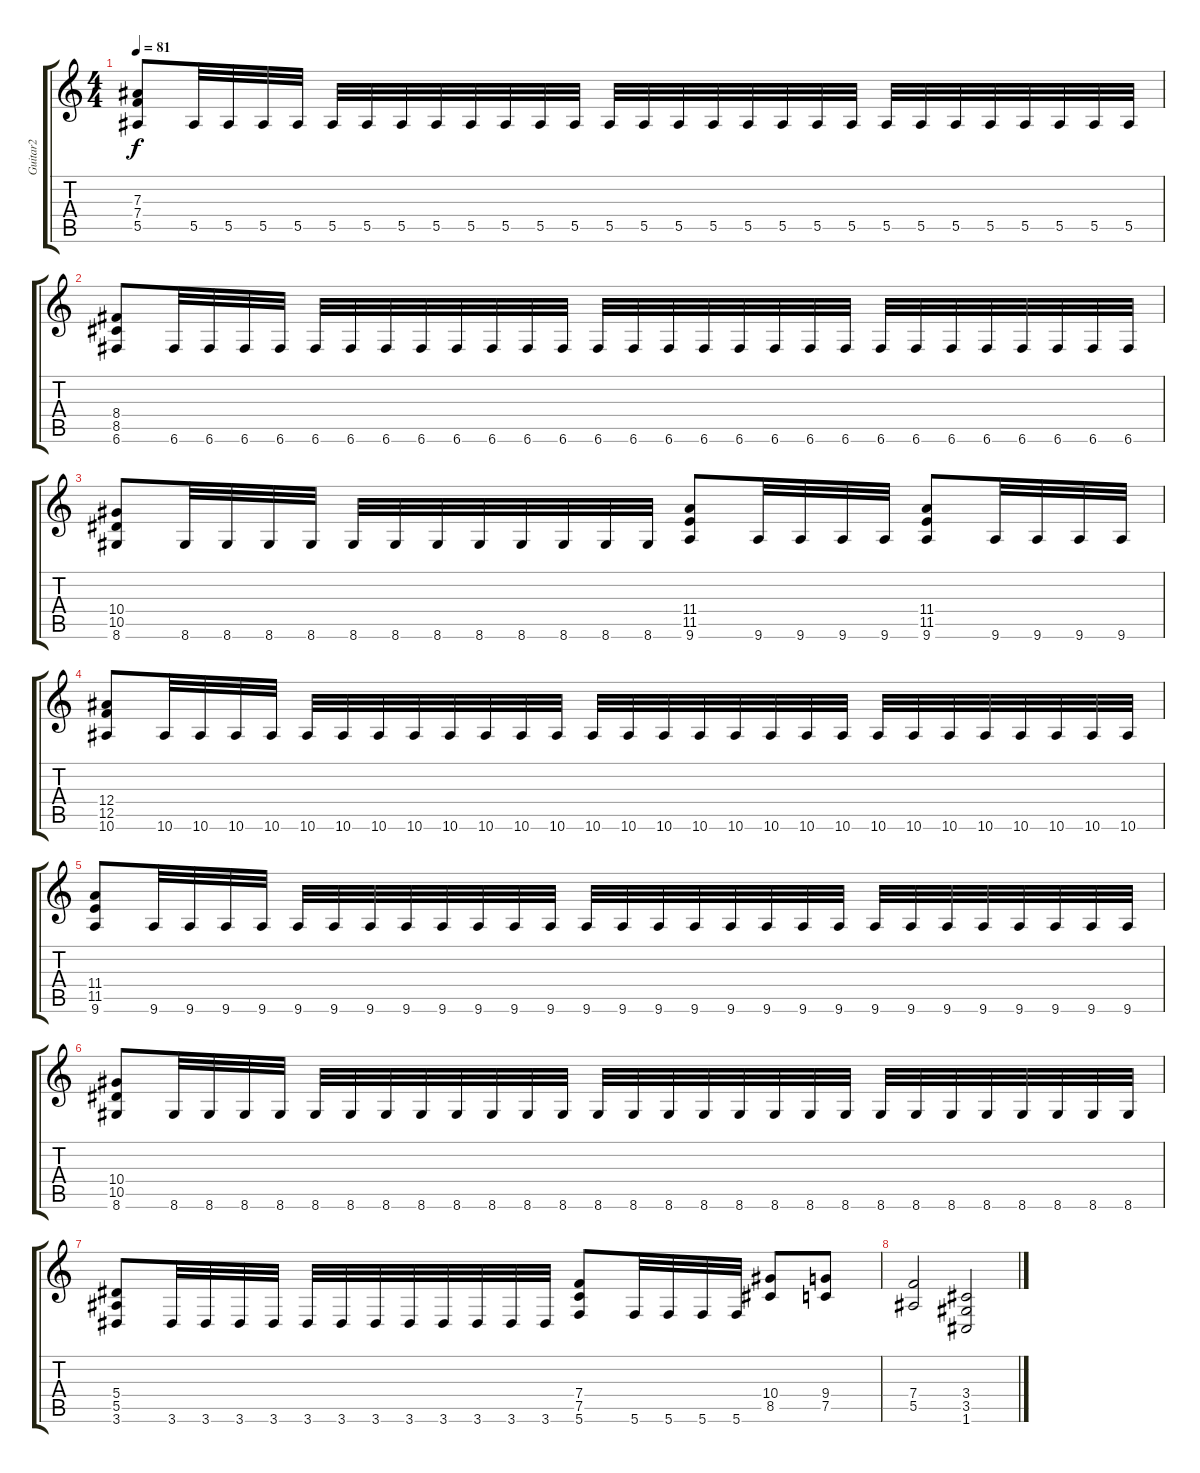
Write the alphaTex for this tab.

\track ("Guitar2" "Guitar2") {instrument distortionguitar}
\staff {score tabs}
\tuning (C4 G3 Eb3 Bb2 F2 C2) {hide}
\ts (4 4)
\tempo 81
\clef g2
\ks c
(7.3 7.4 5.5).8{dy f} 5.5.32 5.5.32 5.5.32 5.5.32 5.5.32 5.5.32 5.5.32 5.5.32 5.5.32 5.5.32 5.5.32 5.5.32 5.5.32 5.5.32 5.5.32 5.5.32 5.5.32 5.5.32 5.5.32 5.5.32 5.5.32 5.5.32 5.5.32 5.5.32 5.5.32 5.5.32 5.5.32 5.5.32 |
(8.4 8.5 6.6).8 6.6.32 6.6.32 6.6.32 6.6.32 6.6.32 6.6.32 6.6.32 6.6.32 6.6.32 6.6.32 6.6.32 6.6.32 6.6.32 6.6.32 6.6.32 6.6.32 6.6.32 6.6.32 6.6.32 6.6.32 6.6.32 6.6.32 6.6.32 6.6.32 6.6.32 6.6.32 6.6.32 6.6.32 |
(10.4 10.5 8.6).8 8.6.32 8.6.32 8.6.32 8.6.32 8.6.32 8.6.32 8.6.32 8.6.32 8.6.32 8.6.32 8.6.32 8.6.32 (11.4 11.5 9.6).8 9.6.32 9.6.32 9.6.32 9.6.32 (11.4 11.5 9.6).8 9.6.32 9.6.32 9.6.32 9.6.32 |
(12.4 12.5 10.6).8 10.6.32 10.6.32 10.6.32 10.6.32 10.6.32 10.6.32 10.6.32 10.6.32 10.6.32 10.6.32 10.6.32 10.6.32 10.6.32 10.6.32 10.6.32 10.6.32 10.6.32 10.6.32 10.6.32 10.6.32 10.6.32 10.6.32 10.6.32 10.6.32 10.6.32 10.6.32 10.6.32 10.6.32 |
(11.4 11.5 9.6).8 9.6.32 9.6.32 9.6.32 9.6.32 9.6.32 9.6.32 9.6.32 9.6.32 9.6.32 9.6.32 9.6.32 9.6.32 9.6.32 9.6.32 9.6.32 9.6.32 9.6.32 9.6.32 9.6.32 9.6.32 9.6.32 9.6.32 9.6.32 9.6.32 9.6.32 9.6.32 9.6.32 9.6.32 |
(10.4 10.5 8.6).8 8.6.32 8.6.32 8.6.32 8.6.32 8.6.32 8.6.32 8.6.32 8.6.32 8.6.32 8.6.32 8.6.32 8.6.32 8.6.32 8.6.32 8.6.32 8.6.32 8.6.32 8.6.32 8.6.32 8.6.32 8.6.32 8.6.32 8.6.32 8.6.32 8.6.32 8.6.32 8.6.32 8.6.32 |
(5.4 5.5 3.6).8 3.6.32 3.6.32 3.6.32 3.6.32 3.6.32 3.6.32 3.6.32 3.6.32 3.6.32 3.6.32 3.6.32 3.6.32 (7.4 7.5 5.6).8 5.6.32 5.6.32 5.6.32 5.6.32 (10.4 8.5).8 (9.4 7.5).8 |
(7.4 5.5).2 (3.4 3.5 1.6).2
